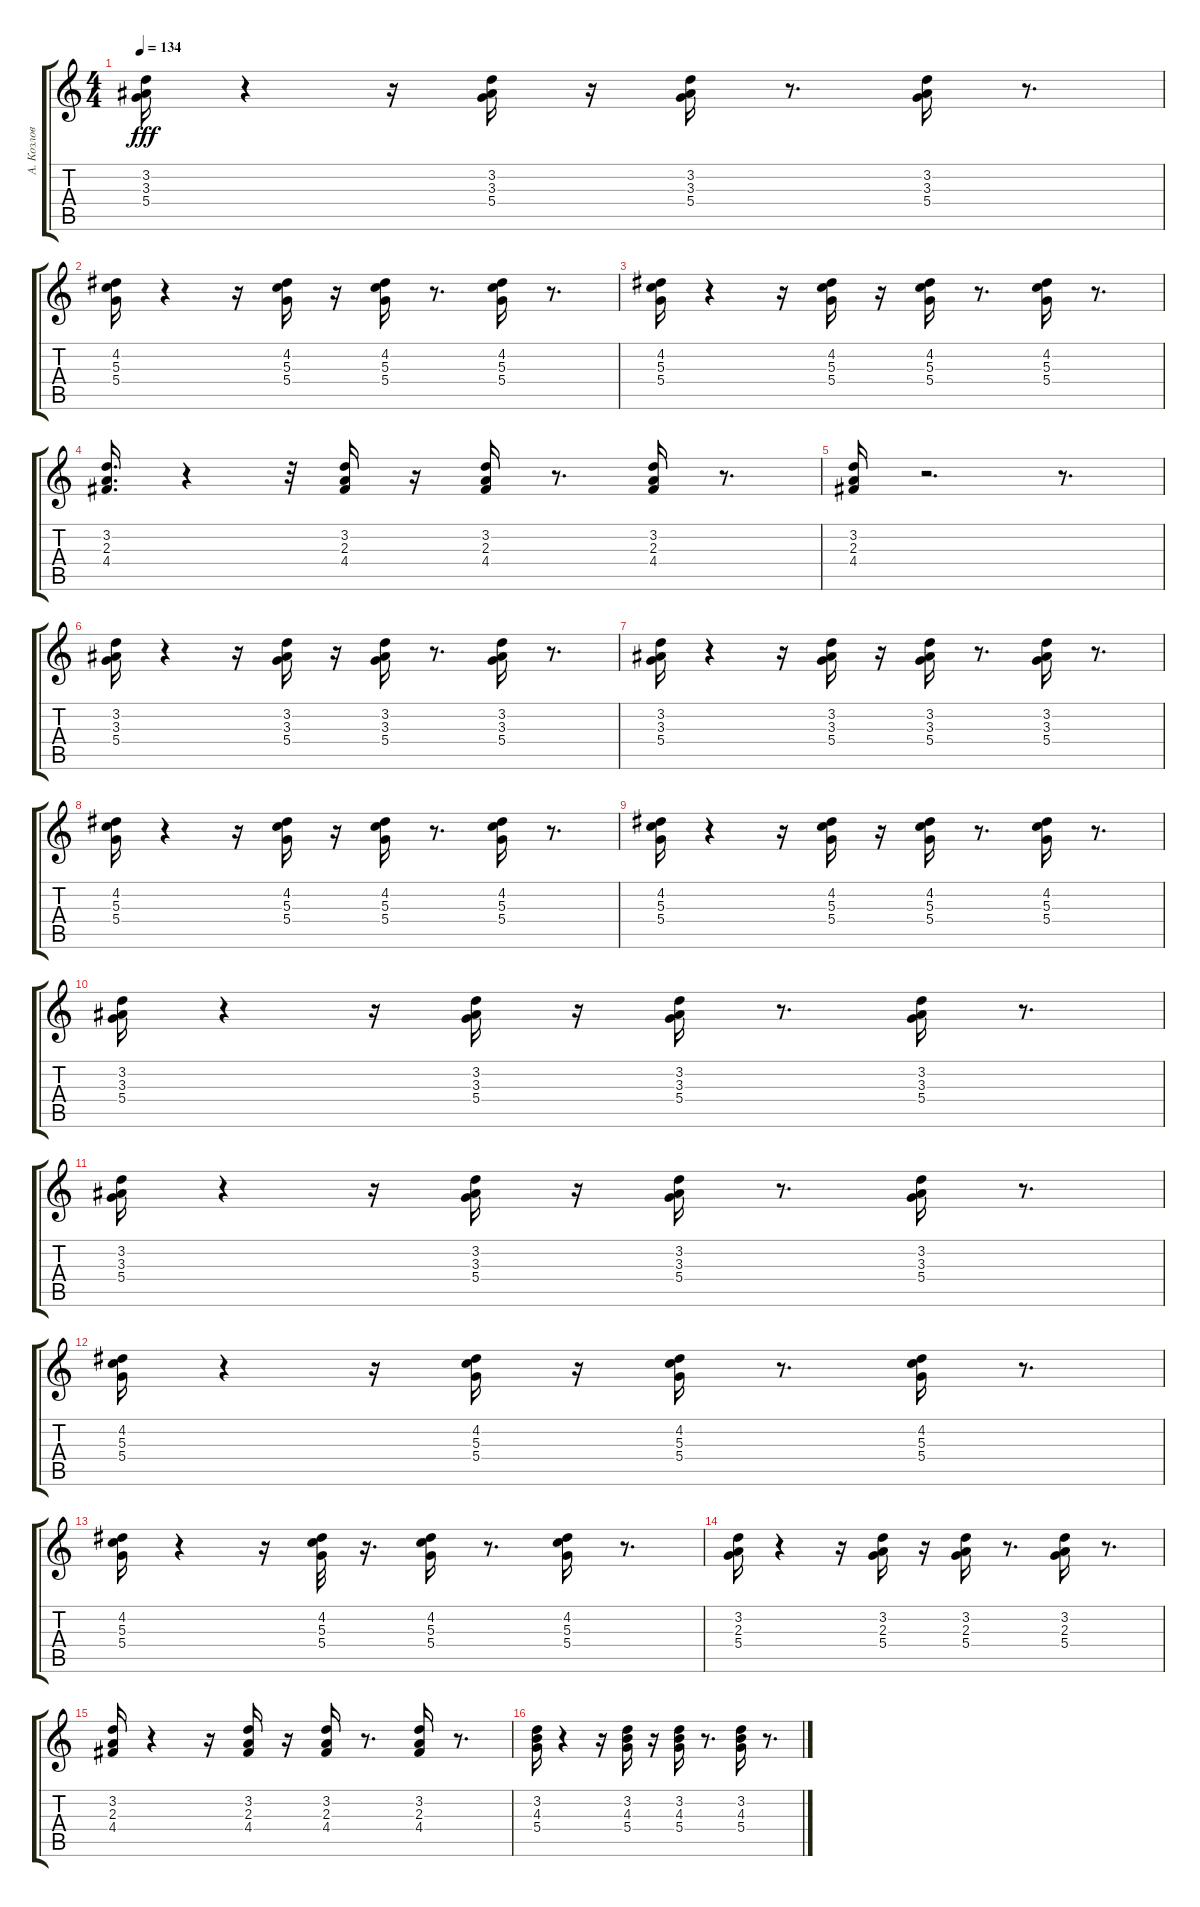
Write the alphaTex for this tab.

\track ("А. Козлов" "А. Козлов") {instrument fretlessbass}
\staff {score tabs}
\tuning (E4 B3 G3 D3 A2 E2) {hide}
\ts (4 4)
\tempo 134
\clef g2
\ks c
(3.2 3.3 5.4).16{dy fff} r.4 r.16 (3.2 3.3 5.4).16 r.16 (3.2 3.3 5.4).16 r.8{d} (3.2 3.3 5.4).16 r.8{d} |
(4.2 5.3 5.4).16 r.4 r.16 (4.2 5.3 5.4).16 r.16 (4.2 5.3 5.4).16 r.8{d} (4.2 5.3 5.4).16 r.8{d} |
(4.2 5.3 5.4).16 r.4 r.16 (4.2 5.3 5.4).16 r.16 (4.2 5.3 5.4).16 r.8{d} (4.2 5.3 5.4).16 r.8{d} |
(3.2 2.3 4.4).16{d} r.4 r.32 (3.2 2.3 4.4).16 r.16 (3.2 2.3 4.4).16 r.8{d} (3.2 2.3 4.4).16 r.8{d} |
(3.2 2.3 4.4).16 r.2{d} r.8{d} |
(3.2 3.3 5.4).16 r.4 r.16 (3.2 3.3 5.4).16 r.16 (3.2 3.3 5.4).16 r.8{d} (3.2 3.3 5.4).16 r.8{d} |
(3.2 3.3 5.4).16 r.4 r.16 (3.2 3.3 5.4).16 r.16 (3.2 3.3 5.4).16 r.8{d} (3.2 3.3 5.4).16 r.8{d} |
(4.2 5.3 5.4).16 r.4 r.16 (4.2 5.3 5.4).16 r.16 (4.2 5.3 5.4).16 r.8{d} (4.2 5.3 5.4).16 r.8{d} |
(4.2 5.3 5.4).16 r.4 r.16 (4.2 5.3 5.4).16 r.16 (4.2 5.3 5.4).16 r.8{d} (4.2 5.3 5.4).16 r.8{d} |
(3.2 3.3 5.4).16 r.4 r.16 (3.2 3.3 5.4).16 r.16 (3.2 3.3 5.4).16 r.8{d} (3.2 3.3 5.4).16 r.8{d} |
(3.2 3.3 5.4).16 r.4 r.16 (3.2 3.3 5.4).16 r.16 (3.2 3.3 5.4).16 r.8{d} (3.2 3.3 5.4).16 r.8{d} |
(4.2 5.3 5.4).16 r.4 r.16 (4.2 5.3 5.4).16 r.16 (4.2 5.3 5.4).16 r.8{d} (4.2 5.3 5.4).16 r.8{d} |
(4.2 5.3 5.4).16 r.4 r.16 (4.2 5.3 5.4).32 r.16{d} (4.2 5.3 5.4).16 r.8{d} (4.2 5.3 5.4).16 r.8{d} |
(3.2 2.3 5.4).16 r.4 r.16 (3.2 2.3 5.4).16 r.16 (3.2 2.3 5.4).16 r.8{d} (3.2 2.3 5.4).16 r.8{d} |
(3.2 2.3 4.4).16 r.4 r.16 (3.2 2.3 4.4).16 r.16 (3.2 2.3 4.4).16 r.8{d} (3.2 2.3 4.4).16 r.8{d} |
(3.2 4.3 5.4).16 r.4 r.16 (3.2 4.3 5.4).16 r.16 (3.2 4.3 5.4).16 r.8{d} (3.2 4.3 5.4).16 r.8{d}
